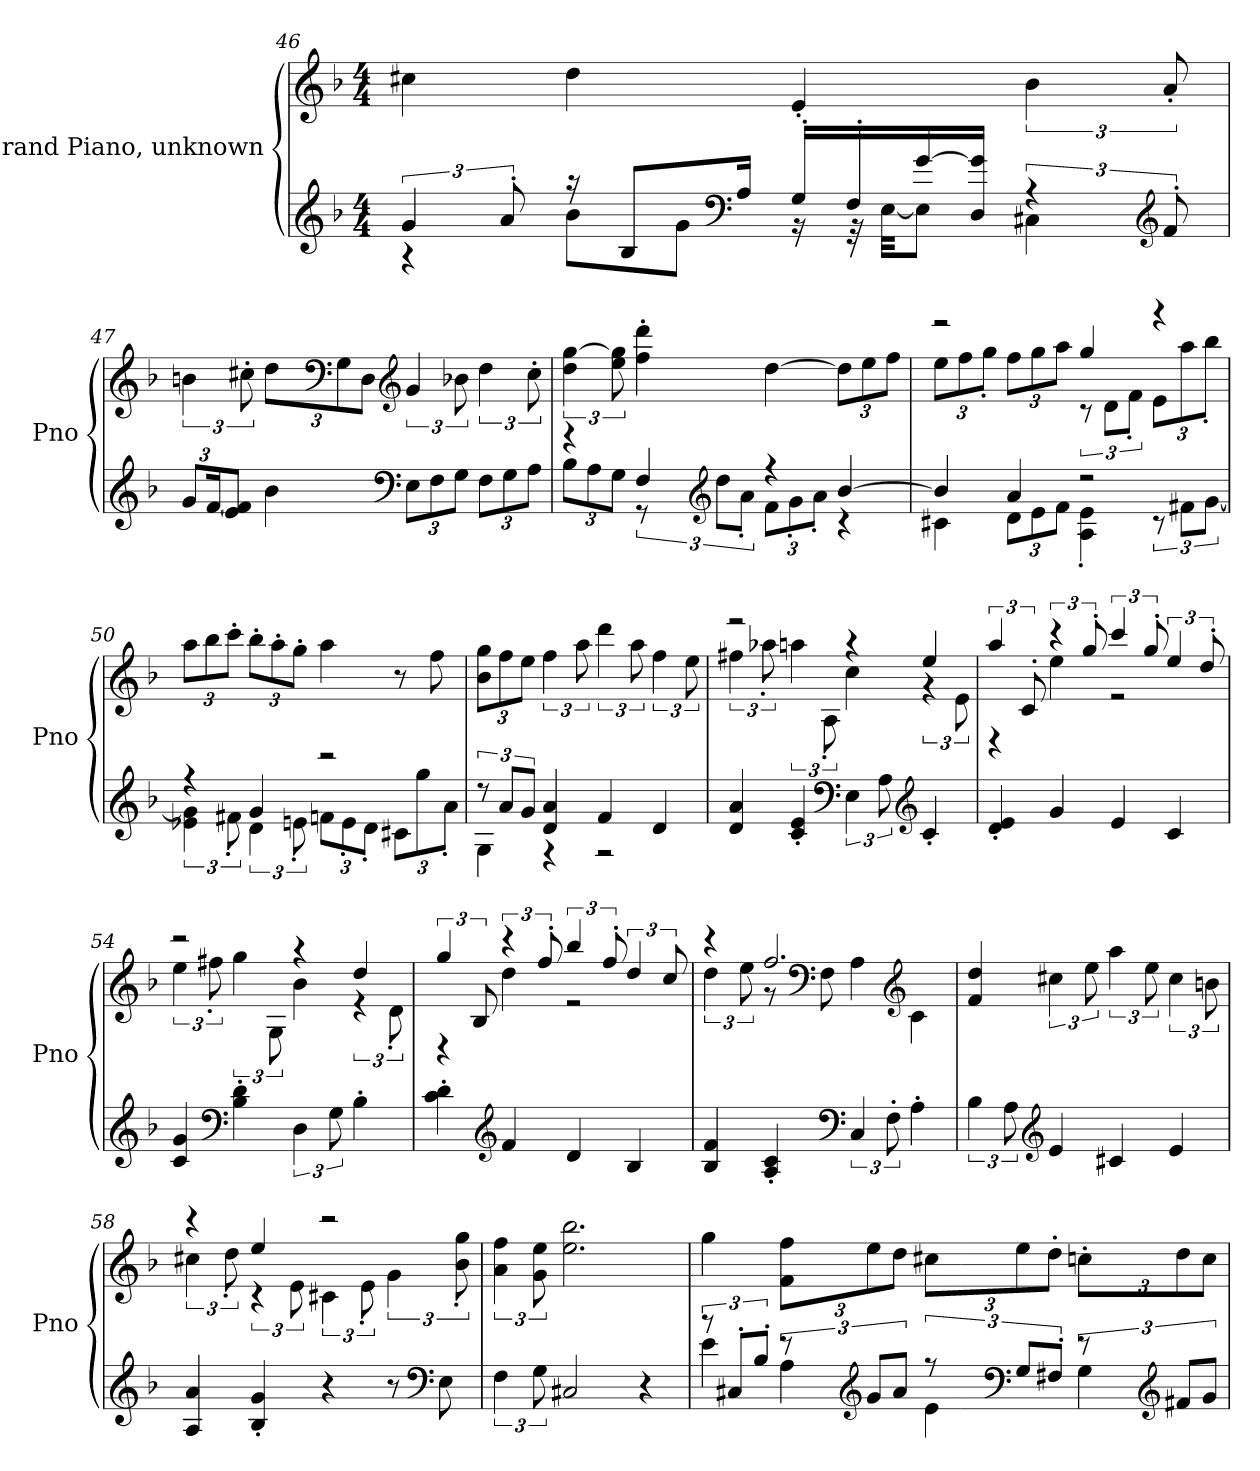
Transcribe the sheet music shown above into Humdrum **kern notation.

**kern	**kern
*part1	*part1
*staff2	*staff1
*I"Grand Piano, unknown	*
*I'Pno	*
!!LO:PB:g=z
*clefG2	*clefG2
*k[b-]	*k[b-]
*M4/4	*M4/4
=46	=46
*^	*
6g/	4r	4cc#X\
12a'/	.	.
16r	8b-\L	4dd\
8B-/L	.	.
.	8g\J	.
*clefF4	*	*
16A/Jk	.	.
16G'/LL	16r	4e'/
16F'/	32r	.
.	[32E\KKL	.
[16g/	8E\J]	.
16D/ 16g/]JJ	.	.
6r	4C#X\	6b-\
*clefG2	*	*
12f'/	.	12a'/
*v	*v	*
=47	=47
*Xbrackettup	*
12g/L	6bn\
[24f/K	.
8e/ 8f/]J	.
.	12cc#X'\
*	*Xbrackettup
4b-\	12dd\L
*	*clefF4
.	12G\
.	12D\J
*clefF4	*clefG2
*	*brackettup
12E\L	6g/
12F\	.
12G\J	12b-X\
12F\L	6dd\
12G\	.
12A\J	12cc#'\
!!LO:LB:g=z
=48	=48
*^	*
4r	12B-\L	6dd\ [6gg\
.	12A\	.
.	12G\J	12ee\ 12gg\]
*	*brackettup	*
4F/	12r	4ff\' 4ddd\'
*clefG2	*	*
.	12dd\L	.
.	12a'\J	.
*	*Xbrackettup	*
4r	12f\L	[4dd\
.	12g'\	.
.	12a'\J	.
*	*	*Xbrackettup
[4b-/	4r	12dd\L]
.	.	12ee\
.	.	12ff\J
=49	=49	=49
*	*	*^
4b-/]	4c#X\	2r	12ee\L
.	.	.	12ff\
.	.	.	12gg'\J
4a/	12d\L	.	12ff\L
.	12e\	.	12gg\
.	12f\J	.	12aa\J
*	*	*	*brackettup
2r	4A\' 4e\'	4gg/	12r
.	.	.	12d\L
.	.	.	12f'\J
*	*brackettup	*	*Xbrackettup
.	12r	4r	12e\L
.	12f#X\L	.	12aa\
.	[12g\J	.	12bb-'\J
*	*	*v	*v
=50	=50	=50
4r	6e-X\ 6g\]	12aa\L
.	.	12bb-\
.	12f#X'\	12ccc'\J
4g/	6d\	12bb-'\L
.	.	12aa'\
.	12en'\	12gg'\J
*	*Xbrackettup	*
2r	12fn\L	4aa\
.	12e'\	.
.	12d'\J	.
.	12c#X\L	8r
.	12gg\	.
.	.	8ff\
.	12a'\J	.
!!LO:LB:g=z
=51	=51	=51
*brackettup	*	*
12r	4G\	12b-\ 12gg\L
12a/L	.	12ff\
12g/J	.	12ee\J
*	*	*brackettup
4d/ 4a/	4r	6ff\
.	.	12aa\
4f/	2r	6ddd\
.	.	12aa\
4d/	.	6ff\
.	.	12ee\
*v	*v	*
=52	=52
*	*^
4d/ 4a/	2r	6ff#X\
.	.	12aa-X'\
4c/' 4e/'	.	6aan\
.	.	12A'\
*clefF4	*	*
6E\	4r	4cc\
12A\	.	.
*clefG2	*	*
4c'/	4ee/	6r
.	.	12e\
=53	=53	=53
4d/' 4e/'	6aa/	4r
.	12c'/	.
4g/	6r	4ee\
.	12gg'/	.
4e/	6ccc/	2r
.	12gg'/	.
4c/	6ee/	.
.	12dd'/	.
=54	=54	=54
4c/ 4g/	2r	6ee\
.	.	12ff#X'\
*clefF4	*	*
4B-\' 4d\'	.	6gg\
.	.	12G\
6D\	4r	4b-\
12G\	.	.
4B-'\	4dd/	6r
.	.	12d'\
!!LO:LB:g=z	!!
=55	=55	=55
4c\' 4d\'	6gg/	4r
.	12B-/	.
*clefG2	*	*
4f/	6r	4dd\
.	12ff'/	.
4d/	6bb-/	2r
.	12ff'/	.
4B-/	6dd/	.
.	12cc/	.
=56	=56	=56
4B-/ 4f/	4r	6dd\
.	.	12ee\
4A/' 4c/'	2.ff/	8r
*	*clefF4	*
.	.	8F\
*clefF4	*	*
6C/	.	4A\
12F'\	.	.
*	*clefG2	*
4A'\	.	4c\
*	*v	*v
=57	=57
6B-\	4f/ 4dd/
12A\	.
*clefG2	*
4e/	6cc#X\
.	12ee\
4c#X/	6aa\
.	12ee\
4e/	6cc#\
.	12bn\
=58	=58
*	*^
4A/ 4a/	4r	6cc#X\
.	.	12dd'\
4B-/' 4g/'	4ee/	6r
.	.	12e\
4r	2r	6c#X\
.	.	12e'\
8r	.	6g\
*clefF4	*	*
8E\	.	.
.	.	12b-\' 12gg\'
*	*v	*v
!!LO:LB:g=z
=59	=59
6F\	6a\ 6ff\
12G\	12g\ 12ee\
2C#X/	2.ee\ 2.bb-\
4r	.
=60	=60
*^	*
12r	4e\	4gg\
12C#X'/L	.	.
12B-'/J	.	.
*	*	*Xbrackettup
12r	4A\	12f\ 12ff\L
*clefG2	*	*
12g/L	.	12ee\
12a/J	.	12dd\J
12r	4e\	12cc#X\L
*clefF4	*	*
12G/L	.	12ee\
12F#X'/J	.	12dd'\J
12r	4G\	12ccn'\L
*clefG2	*	*
12f#X/L	.	12dd\
12g/J	.	12cc\J
*v	*v	*
=	=
*-	*-
